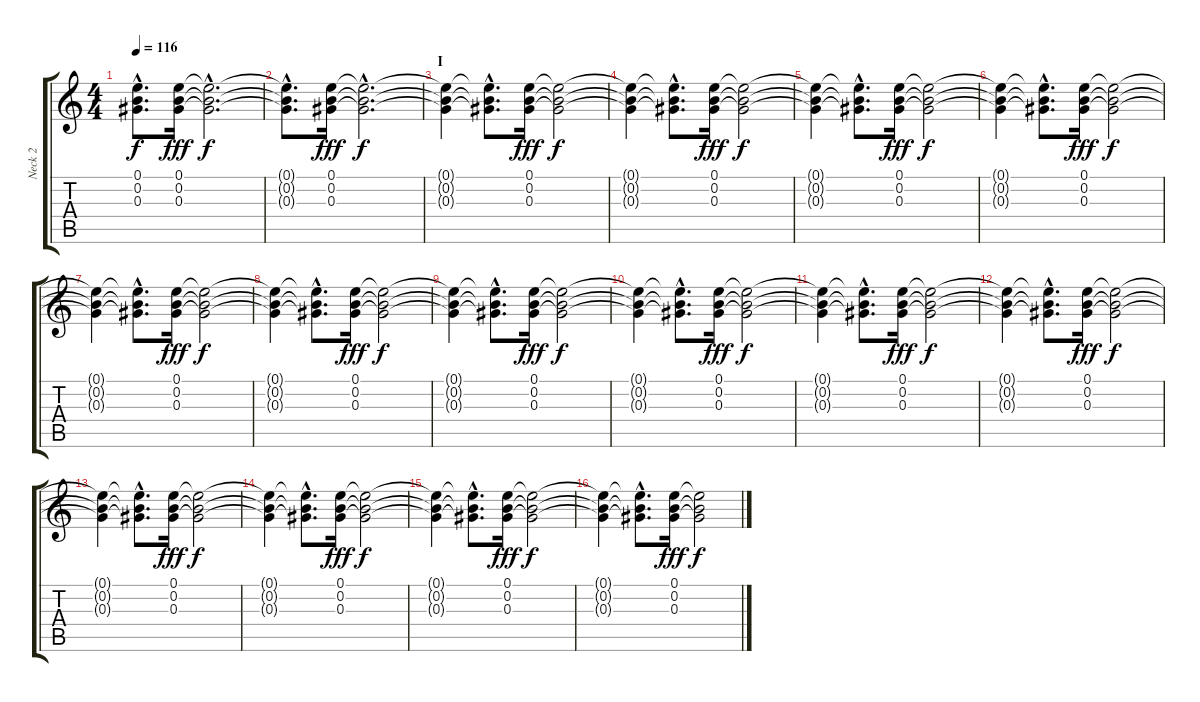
\track ("Neck 2" "Neck 2") {instrument electricguitarclean}
\staff {score tabs}
\tuning (E4 B3 Ab3 D3 A2 E2) {hide}
\ts (4 4)
\tempo 116
\clef g2
\ks c
(0.1{hac t} 0.2{hac t} 0.3{hac t}).8{d dy f} (0.1 0.2 0.3).16{dy fff} (0.1{hac t} 0.2{hac t} 0.3{hac t}).2{d dy f} |
(0.1{hac t} 0.2{hac t} 0.3{hac t}).8{d} (0.1 0.2 0.3).16{dy fff} (0.1{hac t} 0.2{hac t} 0.3{hac t}).2{d dy f} |
\section ("" "I")
(0.1{t} 0.2{t} 0.3{t}).4 (0.1{hac t} 0.2{hac t} 0.3{hac t}).8{d} (0.1 0.2 0.3).16{dy fff} (0.1{t} 0.2{t} 0.3{t}).2{dy f} |
(0.1{t} 0.2{t} 0.3{t}).4 (0.1{hac t} 0.2{hac t} 0.3{hac t}).8{d} (0.1 0.2 0.3).16{dy fff} (0.1{t} 0.2{t} 0.3{t}).2{dy f} |
(0.1{t} 0.2{t} 0.3{t}).4 (0.1{hac t} 0.2{hac t} 0.3{hac t}).8{d} (0.1 0.2 0.3).16{dy fff} (0.1{t} 0.2{t} 0.3{t}).2{dy f} |
(0.1{t} 0.2{t} 0.3{t}).4 (0.1{hac t} 0.2{hac t} 0.3{hac t}).8{d} (0.1 0.2 0.3).16{dy fff} (0.1{t} 0.2{t} 0.3{t}).2{dy f} |
(0.1{t} 0.2{t} 0.3{t}).4 (0.1{hac t} 0.2{hac t} 0.3{hac t}).8{d} (0.1 0.2 0.3).16{dy fff} (0.1{t} 0.2{t} 0.3{t}).2{dy f} |
(0.1{t} 0.2{t} 0.3{t}).4 (0.1{hac t} 0.2{hac t} 0.3{hac t}).8{d} (0.1 0.2 0.3).16{dy fff} (0.1{t} 0.2{t} 0.3{t}).2{dy f} |
(0.1{t} 0.2{t} 0.3{t}).4 (0.1{hac t} 0.2{hac t} 0.3{hac t}).8{d} (0.1 0.2 0.3).16{dy fff} (0.1{t} 0.2{t} 0.3{t}).2{dy f} |
(0.1{t} 0.2{t} 0.3{t}).4 (0.1{hac t} 0.2{hac t} 0.3{hac t}).8{d} (0.1 0.2 0.3).16{dy fff} (0.1{t} 0.2{t} 0.3{t}).2{dy f} |
(0.1{t} 0.2{t} 0.3{t}).4 (0.1{hac t} 0.2{hac t} 0.3{hac t}).8{d} (0.1 0.2 0.3).16{dy fff} (0.1{t} 0.2{t} 0.3{t}).2{dy f} |
(0.1{t} 0.2{t} 0.3{t}).4 (0.1{hac t} 0.2{hac t} 0.3{hac t}).8{d} (0.1 0.2 0.3).16{dy fff} (0.1{t} 0.2{t} 0.3{t}).2{dy f} |
(0.1{t} 0.2{t} 0.3{t}).4 (0.1{hac t} 0.2{hac t} 0.3{hac t}).8{d} (0.1 0.2 0.3).16{dy fff} (0.1{t} 0.2{t} 0.3{t}).2{dy f} |
(0.1{t} 0.2{t} 0.3{t}).4 (0.1{hac t} 0.2{hac t} 0.3{hac t}).8{d} (0.1 0.2 0.3).16{dy fff} (0.1{t} 0.2{t} 0.3{t}).2{dy f} |
(0.1{t} 0.2{t} 0.3{t}).4 (0.1{hac t} 0.2{hac t} 0.3{hac t}).8{d} (0.1 0.2 0.3).16{dy fff} (0.1{t} 0.2{t} 0.3{t}).2{dy f} |
(0.1{t} 0.2{t} 0.3{t}).4 (0.1{hac t} 0.2{hac t} 0.3{hac t}).8{d} (0.1 0.2 0.3).16{dy fff} (0.1{t} 0.2{t} 0.3{t}).2{dy f}
